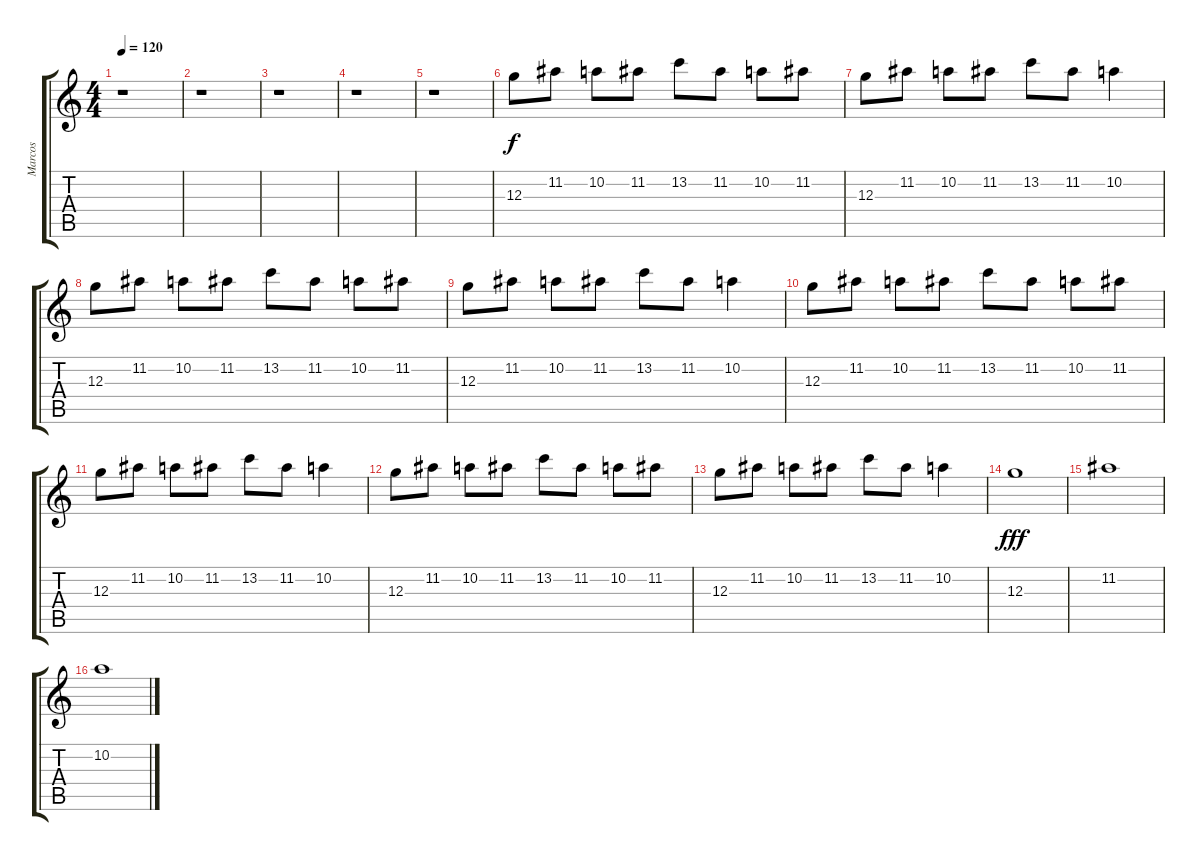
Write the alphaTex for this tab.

\track ("Marcos" "Marcos") {instrument overdrivenguitar}
\staff {score tabs}
\tuning (E4 B3 G3 D3 A2 E2) {hide}
\ts (4 4)
\tempo 120
\clef g2
\ks c
r.1{dy f} |
r.1 |
r.1 |
r.1 |
r.1 |
12.3.8{volume 9} 11.2.8 10.2.8 11.2.8 13.2.8 11.2.8 10.2.8 11.2.8 |
12.3.8 11.2.8 10.2.8 11.2.8 13.2.8 11.2.8 10.2.4 |
12.3.8 11.2.8 10.2.8 11.2.8 13.2.8 11.2.8 10.2.8 11.2.8 |
12.3.8 11.2.8 10.2.8 11.2.8 13.2.8 11.2.8 10.2.4 |
12.3.8 11.2.8 10.2.8 11.2.8 13.2.8 11.2.8 10.2.8 11.2.8 |
12.3.8 11.2.8 10.2.8 11.2.8 13.2.8 11.2.8 10.2.4 |
12.3.8 11.2.8 10.2.8 11.2.8 13.2.8 11.2.8 10.2.8 11.2.8 |
12.3.8 11.2.8 10.2.8 11.2.8 13.2.8 11.2.8 10.2.4 |
12.3.1{dy fff volume 16} |
11.2.1 |
10.2.1
